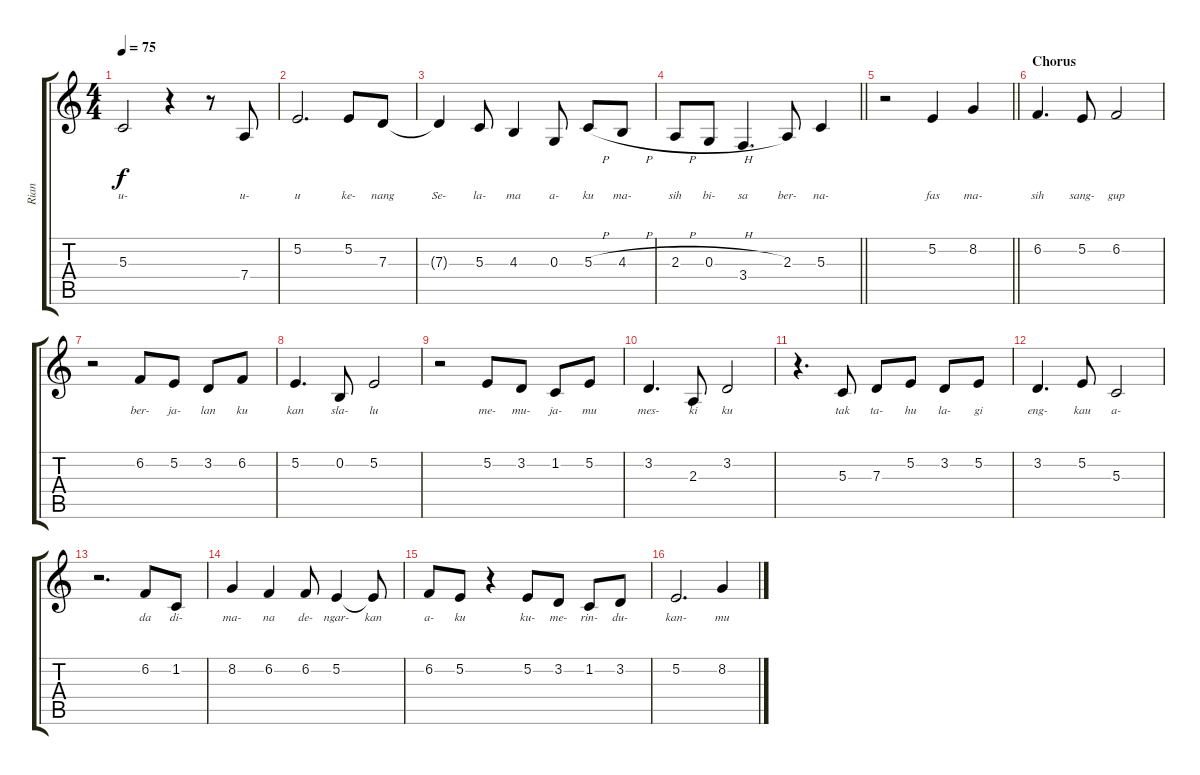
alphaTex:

\track ("Rian" "Rian") {mute instrument clarinet}
\staff {score tabs}
\tuning (E4 B3 G3 D3 A2 E2) {hide}
\ts (4 4)
\tempo 75
\clef g2
\ks c
5.3{t}.2{lyrics (0 "u-") lyrics (1 "") lyrics (2 "") lyrics (3 "") lyrics (4 "") dy f} r.4 r.8 7.4.8{lyrics (0 "u-") lyrics (1 "") lyrics (2 "") lyrics (3 "") lyrics (4 "")} |
5.2.2{d lyrics (0 "u") lyrics (1 "") lyrics (2 "") lyrics (3 "") lyrics (4 "")} 5.2.8{lyrics (0 "ke-") lyrics (1 "") lyrics (2 "") lyrics (3 "") lyrics (4 "")} 7.3.8{lyrics (0 "nang") lyrics (1 "") lyrics (2 "") lyrics (3 "") lyrics (4 "")} |
7.3{t}.4{lyrics (0 "Se-") lyrics (1 "") lyrics (2 "") lyrics (3 "") lyrics (4 "")} 5.3.8{lyrics (0 "la-") lyrics (1 "") lyrics (2 "") lyrics (3 "") lyrics (4 "")} 4.3.4{lyrics (0 "ma") lyrics (1 "") lyrics (2 "") lyrics (3 "") lyrics (4 "")} 0.3.8{lyrics (0 "a-") lyrics (1 "") lyrics (2 "") lyrics (3 "") lyrics (4 "")} 5.3{h}.8{lyrics (0 "ku") lyrics (1 "") lyrics (2 "") lyrics (3 "") lyrics (4 "")} 4.3{h}.8{lyrics (0 "ma-") lyrics (1 "") lyrics (2 "") lyrics (3 "") lyrics (4 "")} |
\barLineRight lightlight
2.3{h}.8{lyrics (0 "sih") lyrics (1 "") lyrics (2 "") lyrics (3 "") lyrics (4 "")} 0.3{h}.8{lyrics (0 "bi-") lyrics (1 "") lyrics (2 "") lyrics (3 "") lyrics (4 "")} 3.4.4{d lyrics (0 "sa") lyrics (1 "") lyrics (2 "") lyrics (3 "") lyrics (4 "")} 2.3.8{lyrics (0 "ber-") lyrics (1 "") lyrics (2 "") lyrics (3 "") lyrics (4 "")} 5.3.4{lyrics (0 "na-") lyrics (1 "") lyrics (2 "") lyrics (3 "") lyrics (4 "")} |
\section ("" "")
\barLineRight lightlight
r.2 5.2.4{lyrics (0 "fas") lyrics (1 "") lyrics (2 "") lyrics (3 "") lyrics (4 "")} 8.2.4{lyrics (0 "ma-") lyrics (1 "") lyrics (2 "") lyrics (3 "") lyrics (4 "")} |
\section ("" "Chorus")
6.2.4{d lyrics (0 "sih") lyrics (1 "") lyrics (2 "") lyrics (3 "") lyrics (4 "")} 5.2.8{lyrics (0 "sang-") lyrics (1 "") lyrics (2 "") lyrics (3 "") lyrics (4 "")} 6.2.2{lyrics (0 "gup") lyrics (1 "") lyrics (2 "") lyrics (3 "") lyrics (4 "")} |
r.2 6.2.8{lyrics (0 "ber-") lyrics (1 "") lyrics (2 "") lyrics (3 "") lyrics (4 "")} 5.2.8{lyrics (0 "ja-") lyrics (1 "") lyrics (2 "") lyrics (3 "") lyrics (4 "")} 3.2.8{lyrics (0 "lan") lyrics (1 "") lyrics (2 "") lyrics (3 "") lyrics (4 "")} 6.2.8{lyrics (0 "ku") lyrics (1 "") lyrics (2 "") lyrics (3 "") lyrics (4 "")} |
5.2.4{d lyrics (0 "kan") lyrics (1 "") lyrics (2 "") lyrics (3 "") lyrics (4 "")} 0.2.8{lyrics (0 "sla-") lyrics (1 "") lyrics (2 "") lyrics (3 "") lyrics (4 "")} 5.2.2{lyrics (0 "lu") lyrics (1 "") lyrics (2 "") lyrics (3 "") lyrics (4 "")} |
r.2 5.2.8{lyrics (0 "me-") lyrics (1 "") lyrics (2 "") lyrics (3 "") lyrics (4 "")} 3.2.8{lyrics (0 "mu-") lyrics (1 "") lyrics (2 "") lyrics (3 "") lyrics (4 "")} 1.2.8{lyrics (0 "ja-") lyrics (1 "") lyrics (2 "") lyrics (3 "") lyrics (4 "")} 5.2.8{lyrics (0 "mu") lyrics (1 "") lyrics (2 "") lyrics (3 "") lyrics (4 "")} |
3.2.4{d lyrics (0 "mes-") lyrics (1 "") lyrics (2 "") lyrics (3 "") lyrics (4 "")} 2.3.8{lyrics (0 "ki") lyrics (1 "") lyrics (2 "") lyrics (3 "") lyrics (4 "")} 3.2.2{lyrics (0 "ku") lyrics (1 "") lyrics (2 "") lyrics (3 "") lyrics (4 "")} |
r.4{d} 5.3.8{lyrics (0 "tak") lyrics (1 "") lyrics (2 "") lyrics (3 "") lyrics (4 "")} 7.3.8{lyrics (0 "ta-") lyrics (1 "") lyrics (2 "") lyrics (3 "") lyrics (4 "")} 5.2.8{lyrics (0 "hu") lyrics (1 "") lyrics (2 "") lyrics (3 "") lyrics (4 "")} 3.2.8{lyrics (0 "la-") lyrics (1 "") lyrics (2 "") lyrics (3 "") lyrics (4 "")} 5.2.8{lyrics (0 "gi") lyrics (1 "") lyrics (2 "") lyrics (3 "") lyrics (4 "")} |
3.2.4{d lyrics (0 "eng-") lyrics (1 "") lyrics (2 "") lyrics (3 "") lyrics (4 "")} 5.2.8{lyrics (0 "kau") lyrics (1 "") lyrics (2 "") lyrics (3 "") lyrics (4 "")} 5.3.2{lyrics (0 "a-") lyrics (1 "") lyrics (2 "") lyrics (3 "") lyrics (4 "")} |
r.2{d} 6.2.8{lyrics (0 "da") lyrics (1 "") lyrics (2 "") lyrics (3 "") lyrics (4 "")} 1.2.8{lyrics (0 "di-") lyrics (1 "") lyrics (2 "") lyrics (3 "") lyrics (4 "")} |
8.2.4{lyrics (0 "ma-") lyrics (1 "") lyrics (2 "") lyrics (3 "") lyrics (4 "")} 6.2.4{lyrics (0 "na") lyrics (1 "") lyrics (2 "") lyrics (3 "") lyrics (4 "")} 6.2.8{lyrics (0 "de-") lyrics (1 "") lyrics (2 "") lyrics (3 "") lyrics (4 "")} 5.2.4{lyrics (0 "ngar-") lyrics (1 "") lyrics (2 "") lyrics (3 "") lyrics (4 "")} 5.2{t}.8{lyrics (0 "kan") lyrics (1 "") lyrics (2 "") lyrics (3 "") lyrics (4 "")} |
6.2.8{lyrics (0 "a-") lyrics (1 "") lyrics (2 "") lyrics (3 "") lyrics (4 "")} 5.2.8{lyrics (0 "ku") lyrics (1 "") lyrics (2 "") lyrics (3 "") lyrics (4 "")} r.4 5.2.8{lyrics (0 "ku-") lyrics (1 "") lyrics (2 "") lyrics (3 "") lyrics (4 "")} 3.2.8{lyrics (0 "me-") lyrics (1 "") lyrics (2 "") lyrics (3 "") lyrics (4 "")} 1.2.8{lyrics (0 "rin-") lyrics (1 "") lyrics (2 "") lyrics (3 "") lyrics (4 "")} 3.2.8{lyrics (0 "du-") lyrics (1 "") lyrics (2 "") lyrics (3 "") lyrics (4 "")} |
5.2.2{d lyrics (0 "kan-") lyrics (1 "") lyrics (2 "") lyrics (3 "") lyrics (4 "")} 8.2.4{lyrics (0 "mu") lyrics (1 "") lyrics (2 "") lyrics (3 "") lyrics (4 "")}
